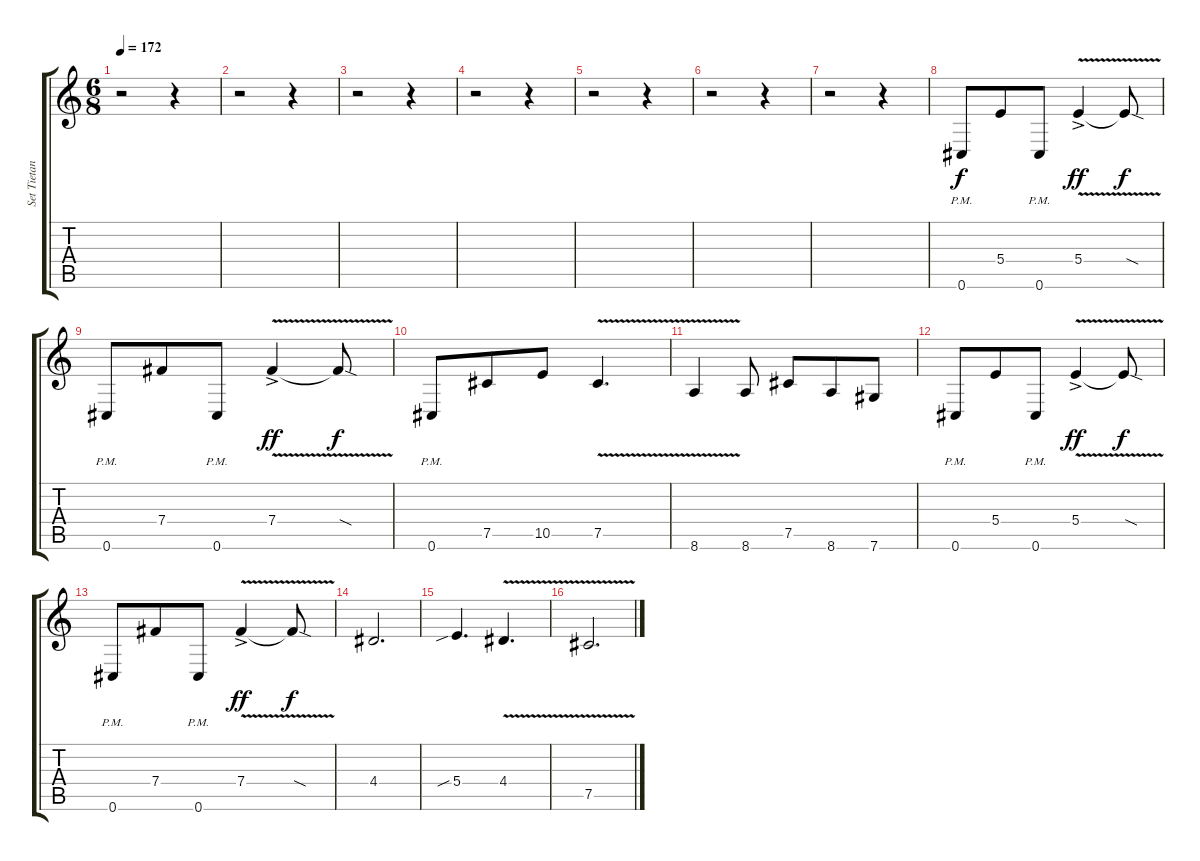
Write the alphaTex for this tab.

\track ("Set Tietan (Lead)" "Set Tietan") {instrument distortionguitar}
\staff {score tabs}
\tuning (Db4 Ab3 E3 B2 Gb2 Db2) {hide}
\ts (6 8)
\tempo 172
\clef g2
\ks c
r.2{dy f} r.4 |
r.2 r.4 |
r.2 r.4 |
r.2 r.4 |
r.2 r.4 |
r.2 r.4 |
r.2 r.4 |
0.6{pm}.8 5.4.8 0.6{pm}.8 5.4{v ac}.4{dy ff} 5.4{sod t}.8{dy f} |
0.6{pm}.8 7.4.8 0.6{pm}.8 7.4{v ac}.4{dy ff} 7.4{sod t}.8{dy f} |
0.6{pm}.8 7.5.8 10.5.8 7.5{v}.4{d} |
8.6{v}.4 8.6.8 7.5.8 8.6.8 7.6.8 |
0.6{pm}.8 5.4.8 0.6{pm}.8 5.4{v ac}.4{dy ff} 5.4{sod t}.8{dy f} |
0.6{pm}.8 7.4.8 0.6{pm}.8 7.4{v ac}.4{dy ff} 7.4{sod t}.8{dy f} |
4.4.2{d} |
5.4{sib}.4{d} 4.4{v}.4{d} |
7.5{v}.2{d}
